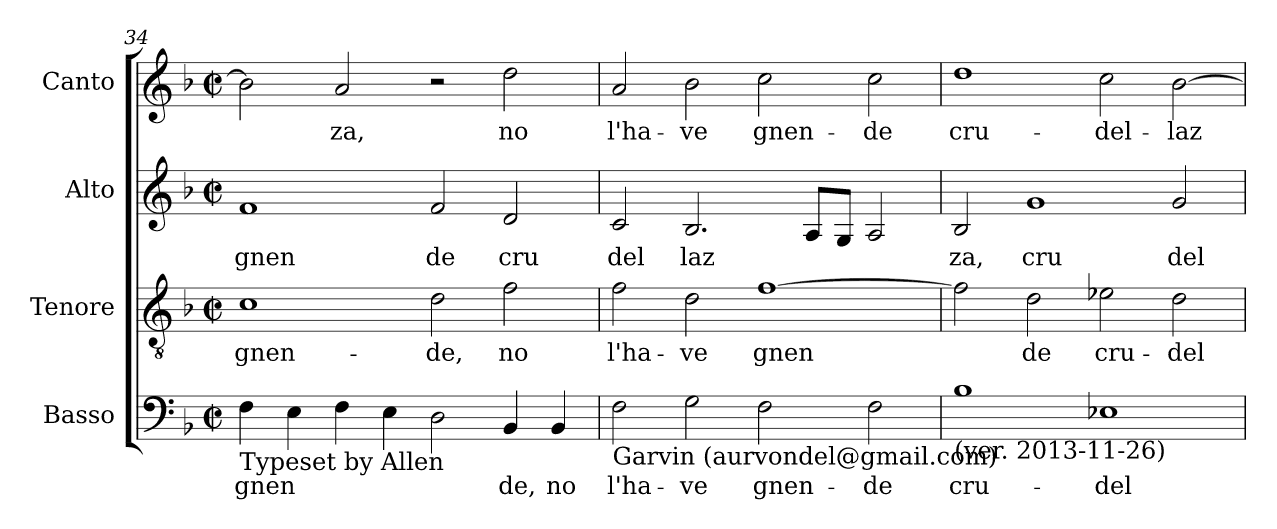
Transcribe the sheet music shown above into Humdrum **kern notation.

**kern	**text	**kern	**text	**kern	**text	**kern	**text
*part4	*part4	*part3	*part3	*part2	*part2	*part1	*part1
*staff4	*staff4	*staff3	*staff3	*staff2	*staff2	*staff1	*staff1
*I"Basso	*	*I"Tenore	*	*I"Alto	*	*I"Canto	*
*clefF4	*	*clefGv2	*	*clefG2	*	*clefG2	*
*k[b-]	*	*k[b-]	*	*k[b-]	*	*k[b-]	*
*F:	*	*F:	*	*F:	*	*F:	*
*M2/2	*	*M2/2	*	*M2/2	*	*M2/2	*
*met(c|)	*	*met(c|)	*	*met(c|)	*	*met(c|)	*
=34	=34	=34	=34	=34	=34	=34	=34
!LO:TX:b:t=Typeset by Allen	!	!	!	!	!	!	!
!	!LO:LY:b:cj	!	!LO:LY:b:cj	!	!LO:LY:b:cj	!	!LO:LY:b:cj
4F\	gnen-	1c	gnen-	1f	gnen	2b-\]	--
!	!LO:LY:b:cj	!	!	!	!	!	!
4E\	--	.	.	.	.	.	.
!	!LO:LY:b:cj	!	!	!	!	!	!LO:LY:b:cj
4F\	--	.	.	.	.	2a/	-za,
!	!LO:LY:b:cj	!	!	!	!	!	!
4E\	--	.	.	.	.	.	.
!	!LO:LY:b:cj	!	!LO:LY:b:cj	!	!LO:LY:b:cj	!	!
2D\	--	2d\	-de,	2f/	de	2r	.
!	!LO:LY:b:cj	!	!LO:LY:b:cj	!	!LO:LY:b:cj	!	!LO:LY:b:cj
4BB-/	-de,	2f\	no	2d/	cru	2dd\	no
!	!LO:LY:b:cj	!	!	!	!	!	!
4BB-/	no	.	.	.	.	.	.
=35	=35	=35	=35	=35	=35	=35	=35
!LO:TX:b:t=Garvin (aurvondel@gmail.com)	!	!	!	!	!	!	!
!	!LO:LY:b:cj	!	!LO:LY:b:cj	!	!LO:LY:b:cj	!	!LO:LY:b:cj
2F\	l'ha-	2f\	l'ha-	2c/	del	2a/	l'ha-
!	!LO:LY:b:cj	!	!LO:LY:b:cj	!	!LO:LY:b:cj	!	!LO:LY:b:cj
2G\	-ve	2d\	-ve	2.B-/	laz	2b-\	-ve
!	!LO:LY:b:cj	!	!LO:LY:b:cj	!	!	!	!LO:LY:b:cj
2F\	gnen-	[>1f	gnen-	.	.	2cc\	gnen-
!	!	!	!	!	!LO:LY:b:cj	!	!
.	.	.	.	8A/L	.	.	.
!	!	!	!	!	!LO:LY:b:cj	!	!
.	.	.	.	8G/J	.	.	.
!	!LO:LY:b:cj	!	!	!	!LO:LY:b:cj	!	!LO:LY:b:cj
2F\	-de	.	.	2A/	.	2cc\	-de
=36	=36	=36	=36	=36	=36	=36	=36
!LO:TX:b:t=(ver. 2013-11-26)	!	!	!	!	!	!	!
!	!LO:LY:b:cj	!	!LO:LY:b:cj	!	!LO:LY:b:cj	!	!LO:LY:b:cj
1B-	cru-	2f\]	--	2B-/	za,	1dd	cru-
!	!	!	!LO:LY:b:cj	!	!LO:LY:b:cj	!	!
.	.	2d\	-de	1g	cru	.	.
!	!LO:LY:b:cj	!	!LO:LY:b:cj	!	!	!	!LO:LY:b:cj
1E-X	-del-	2e-X\	cru-	.	.	2cc\	-del-
!	!	!	!LO:LY:b:cj	!	!LO:LY:b:cj	!	!LO:LY:b:cj
.	.	2d\	-del-	2g/	del	[>2b-\	-laz-
=	=	=	=	=	=	=	=
*-	*-	*-	*-	*-	*-	*-	*-
